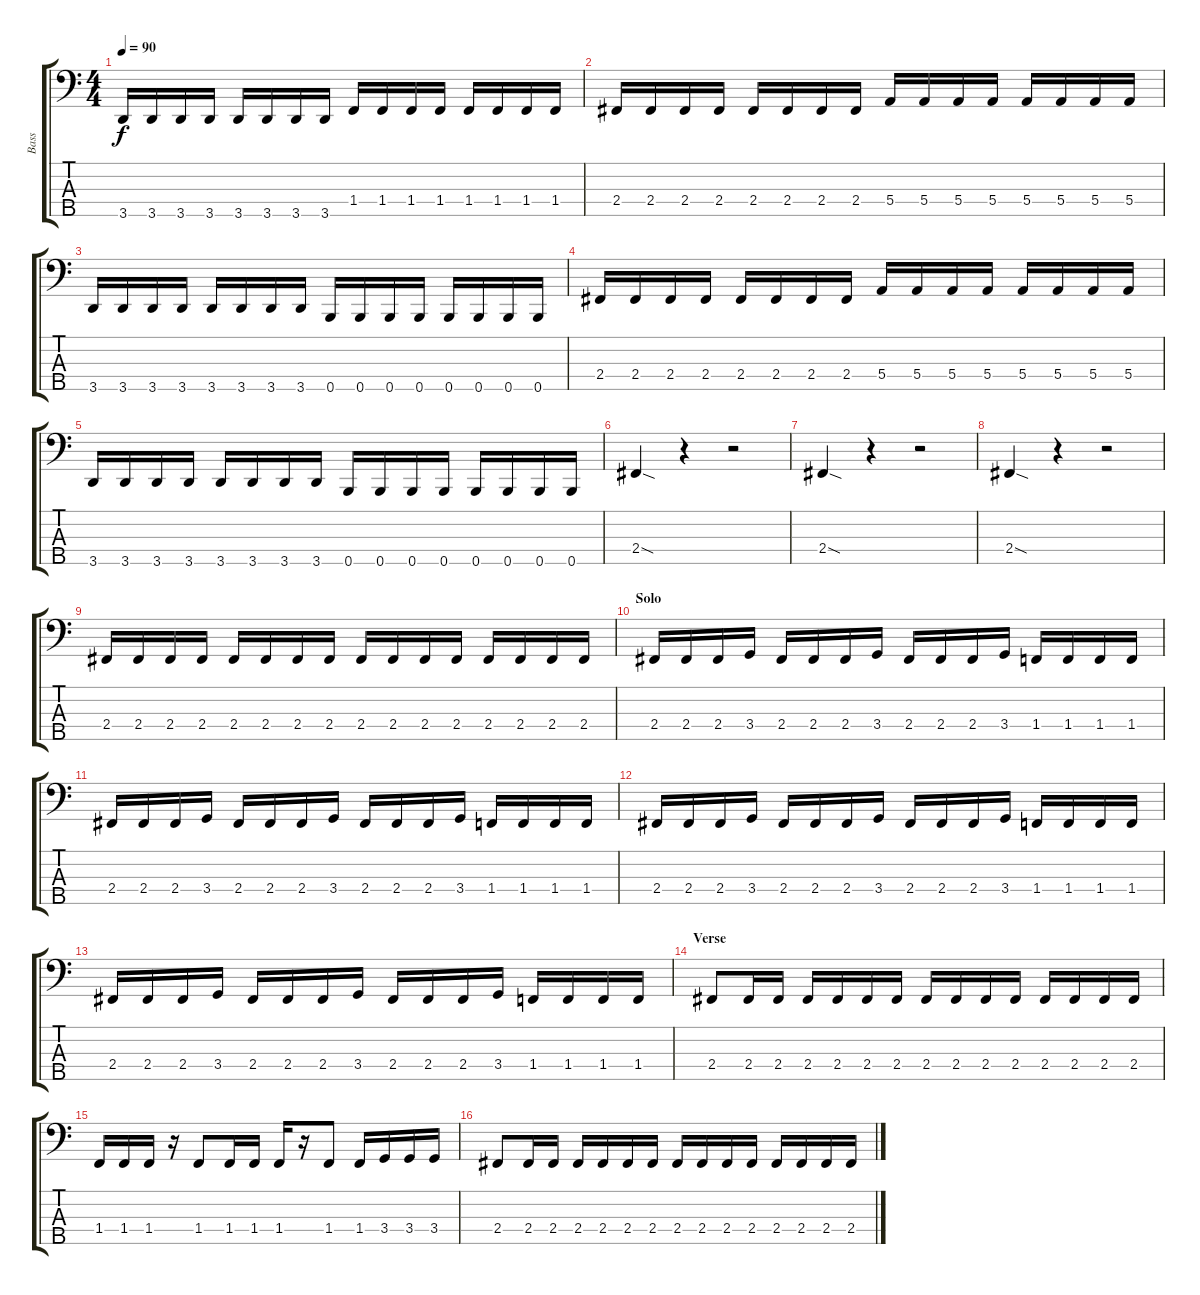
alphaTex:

\track ("Bass" "Bass") {instrument electricbassfinger}
\staff {score tabs}
\tuning (G2 D2 A1 E1 B0) {hide}
\ts (4 4)
\tempo 90
\clef f4
\ks c
3.5.16{dy f} 3.5.16 3.5.16 3.5.16 3.5.16 3.5.16 3.5.16 3.5.16 1.4.16 1.4.16 1.4.16 1.4.16 1.4.16 1.4.16 1.4.16 1.4.16 |
2.4.16 2.4.16 2.4.16 2.4.16 2.4.16 2.4.16 2.4.16 2.4.16 5.4.16 5.4.16 5.4.16 5.4.16 5.4.16 5.4.16 5.4.16 5.4.16 |
3.5.16 3.5.16 3.5.16 3.5.16 3.5.16 3.5.16 3.5.16 3.5.16 0.5.16 0.5.16 0.5.16 0.5.16 0.5.16 0.5.16 0.5.16 0.5.16 |
2.4.16 2.4.16 2.4.16 2.4.16 2.4.16 2.4.16 2.4.16 2.4.16 5.4.16 5.4.16 5.4.16 5.4.16 5.4.16 5.4.16 5.4.16 5.4.16 |
3.5.16 3.5.16 3.5.16 3.5.16 3.5.16 3.5.16 3.5.16 3.5.16 0.5.16 0.5.16 0.5.16 0.5.16 0.5.16 0.5.16 0.5.16 0.5.16 |
2.4{sod}.4 r.4 r.2 |
2.4{sod}.4 r.4 r.2 |
2.4{sod}.4 r.4 r.2 |
2.4.16 2.4.16 2.4.16 2.4.16 2.4.16 2.4.16 2.4.16 2.4.16 2.4.16 2.4.16 2.4.16 2.4.16 2.4.16 2.4.16 2.4.16 2.4.16 |
\section ("" "Solo")
2.4.16 2.4.16 2.4.16 3.4.16 2.4.16 2.4.16 2.4.16 3.4.16 2.4.16 2.4.16 2.4.16 3.4.16 1.4.16 1.4.16 1.4.16 1.4.16 |
2.4.16 2.4.16 2.4.16 3.4.16 2.4.16 2.4.16 2.4.16 3.4.16 2.4.16 2.4.16 2.4.16 3.4.16 1.4.16 1.4.16 1.4.16 1.4.16 |
2.4.16 2.4.16 2.4.16 3.4.16 2.4.16 2.4.16 2.4.16 3.4.16 2.4.16 2.4.16 2.4.16 3.4.16 1.4.16 1.4.16 1.4.16 1.4.16 |
2.4.16 2.4.16 2.4.16 3.4.16 2.4.16 2.4.16 2.4.16 3.4.16 2.4.16 2.4.16 2.4.16 3.4.16 1.4.16 1.4.16 1.4.16 1.4.16 |
\section ("" "Verse")
2.4.8 2.4.16 2.4.16 2.4.16 2.4.16 2.4.16 2.4.16 2.4.16 2.4.16 2.4.16 2.4.16 2.4.16 2.4.16 2.4.16 2.4.16 |
1.4.16 1.4.16 1.4.16 r.16 1.4.8 1.4.16 1.4.16 1.4.16 r.16 1.4.8 1.4.16 3.4.16 3.4.16 3.4.16 |
2.4.8 2.4.16 2.4.16 2.4.16 2.4.16 2.4.16 2.4.16 2.4.16 2.4.16 2.4.16 2.4.16 2.4.16 2.4.16 2.4.16 2.4.16
